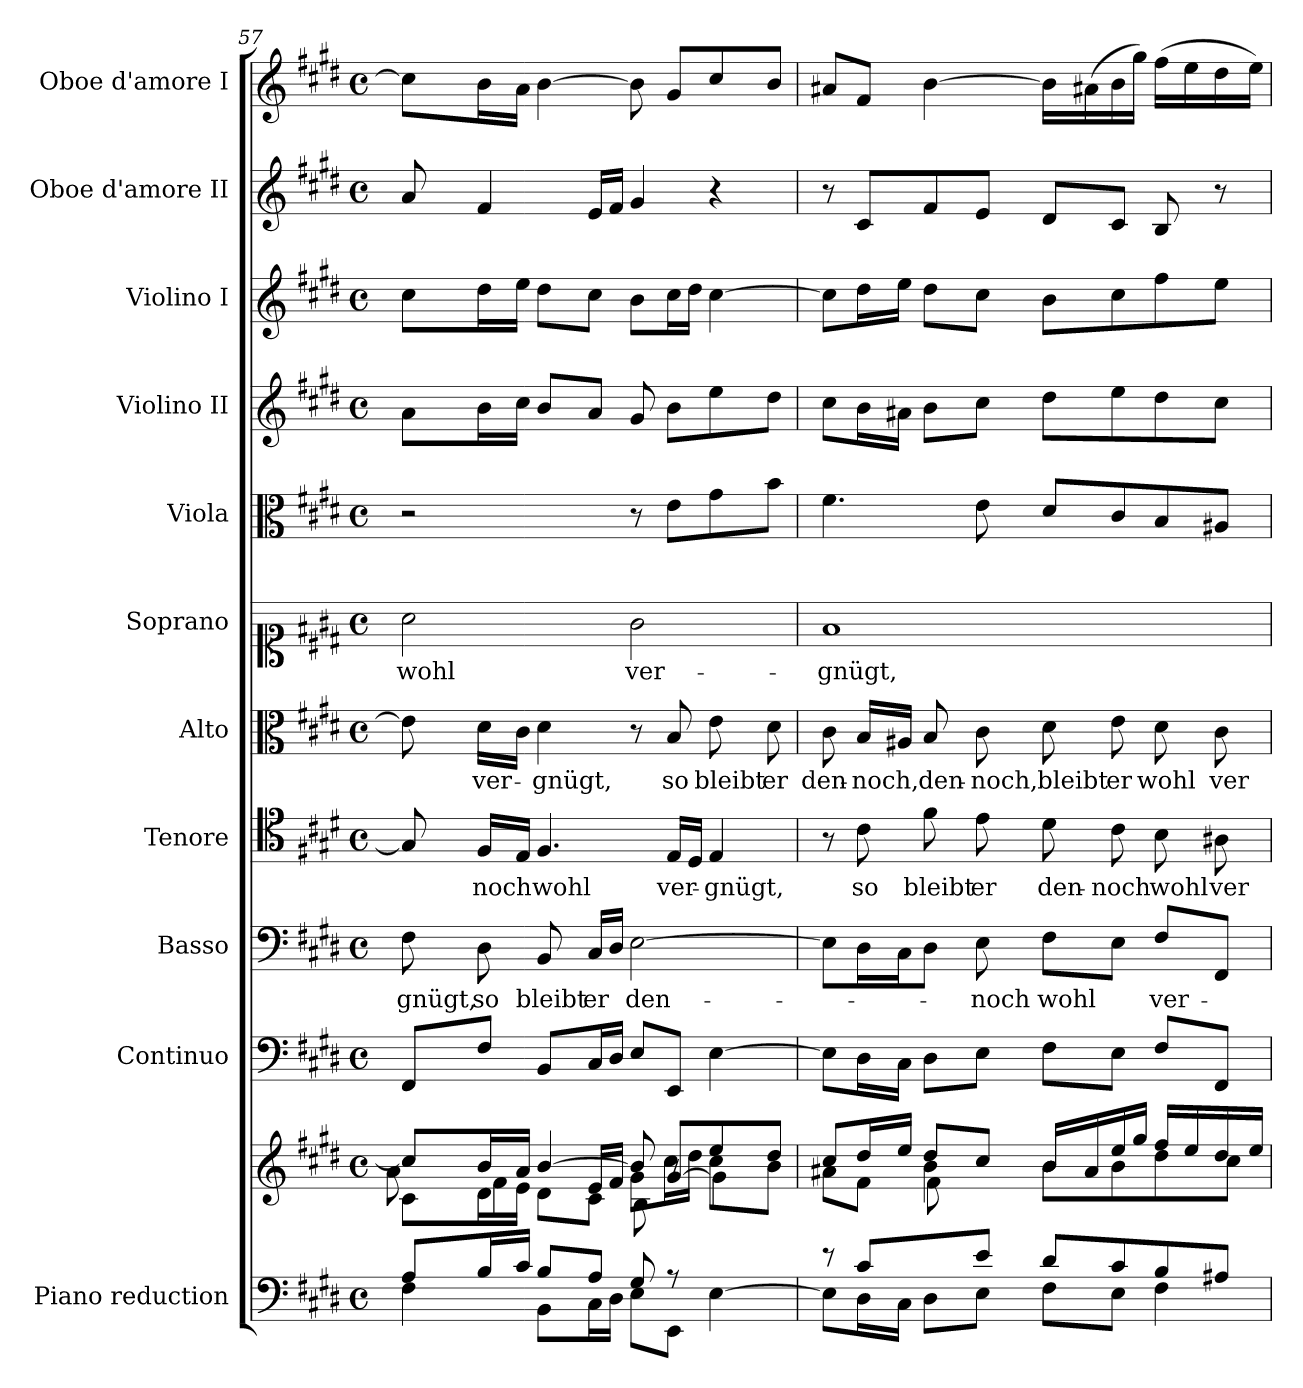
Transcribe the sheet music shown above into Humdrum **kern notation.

**kern	**kern	**kern	**kern	**text	**kern	**text	**kern	**text	**kern	**text	**kern	**kern	**kern	**kern	**kern
*part11	*part11	*part10	*part9	*part9	*part8	*part8	*part7	*part7	*part6	*part6	*part5	*part4	*part3	*part2	*part1
*staff12	*staff11	*staff10	*staff9	*staff9	*staff8	*staff8	*staff7	*staff7	*staff6	*staff6	*staff5	*staff4	*staff3	*staff2	*staff1
*I"Piano reduction	*	*I"Continuo	*I"Basso	*	*I"Tenore	*	*I"Alto	*	*I"Soprano	*	*I"Viola	*I"Violino II	*I"Violino I	*I"Oboe d'amore II	*I"Oboe d'amore I
*I'Pno	*	*	*	*	*	*	*	*	*	*	*I'Vla	*I'Vln	*I'Vln	*I'Ob	*I'Ob
!!LO:PB:g=z
*clefF4	*clefG2	*clefF4	*clefF4	*	*clefC4	*	*clefC3	*	*clefC1	*	*clefC3	*clefG2	*clefG2	*clefG2	*clefG2
*k[f#c#g#d#]	*k[f#c#g#d#]	*k[f#c#g#d#]	*k[f#c#g#d#]	*	*k[f#c#g#d#]	*	*k[f#c#g#d#]	*	*k[f#c#g#d#]	*	*k[f#c#g#d#]	*k[f#c#g#d#]	*k[f#c#g#d#]	*k[f#c#g#d#]	*k[f#c#g#d#]
*M4/4	*M4/4	*M4/4	*M4/4	*	*M4/4	*	*M4/4	*	*M4/4	*	*M4/4	*M4/4	*M4/4	*M4/4	*M4/4
*met(c)	*met(c)	*met(c)	*met(c)	*	*met(c)	*	*met(c)	*	*met(c)	*	*met(c)	*met(c)	*met(c)	*met(c)	*met(c)
=57	=57	=57	=57	=57	=57	=57	=57	=57	=57	=57	=57	=57	=57	=57	=57
*^	*^	*	*	*	*	*	*	*	*	*	*	*	*	*	*
*	*	*	*^	*	*	*	*	*	*	*	*	*	*	*	*	*	*
!	!	!	!	!	!	!	!LO:LY:b	!	!	!	!	!	!LO:LY:b	!	!	!	!	!
8A/L	4F#\	8cc#/L]	8c#\L	8a\	8FF#/L	8F#\	-gnügt,	8G#/]	.	8e\]	.	2a\	wohl	2r	8a\L	8cc#\L	8a/	8cc#\L]
!	!	!	!	!	!	!	!LO:LY:b	!	!LO:LY:b	!	!LO:LY:b	!	!	!	!	!	!	!
16B/L	.	16b/L	16d#\L	4f#\	8F#/J	8D#\	so	16F#/LL	-noch	16d#\LL	ver-	.	.	.	16b\L	16dd#\L	4f#/	16b\L
16c#/JJ	.	16a/JJ	16e\JJ	.	.	.	.	16E/JJ	.	16c#\JJ	.	.	.	.	16cc#\JJ	16ee\JJ	.	16a\JJ
!	!	!	!	!	!	!	!LO:LY:b	!	!LO:LY:b	!	!LO:LY:b	!	!	!	!	!	!	!
8B/L	8BB\L	[4b/	8d#\L	.	8BB/L	8BB/	bleibt	4.F#/	wohl	4d#\	-gnügt,	.	.	.	8b/L	8dd#\L	.	[4b\
!	!	!	!	!	!	!	!LO:LY:b	!	!	!	!	!	!	!	!	!	!	!
8A/J	16C#\L	.	8c#\J	16e/LL	16C#/L	16C#/LL	er	.	.	.	.	.	.	.	8a/J	8cc#\J	16e/LL	.
.	16D#\JJ	.	.	16f#/JJ	16D#/JJ	16D#/JJ	.	.	.	.	.	.	.	.	.	.	16f#/JJ	.
!	!	!	!	!	!	!	!LO:LY:b	!	!	!	!	!	!LO:LY:b	!	!	!	!	!
8G#/	8E\L	8b/]	8g#\L	8B\	8E/L	[2E\	den-	.	.	8r	.	2g#\	ver-	8r	8g#/	8b\L	4g#/	8b\]
!	!	!	!	!	!	!	!	!	!LO:LY:b	!	!LO:LY:b	!	!	!	!	!	!	!
8r	8EE\J	[8g#/L	16cc#\L	8r	8EE/J	.	.	16E/LL	ver-	8B/	so	.	.	8e\L	8b\L	16cc#\L	.	8g#/L
.	.	.	16dd#\JJ	.	.	.	.	16D#/JJ	.	.	.	.	.	.	.	16dd#\JJ	.	.
!	!	!	!	!	!	!	!	!	!LO:LY:b	!	!LO:LY:b	!	!	!	!	!	!	!
4ryy	[4E\	8ee/	8cc#\L	4g#\]	[4E\	.	.	4E/	-gnügt,	8e\	bleibt	.	.	8g#\	8ee\	[4cc#\	4r	8cc#/
!	!	!	!	!	!	!	!	!	!	!	!LO:LY:b	!	!	!	!	!	!	!
.	.	8dd#/J	8b\J	.	.	.	.	.	.	8d#\	er	.	.	8b\J	8dd#\J	.	.	8b/J
=58	=58	=58	=58	=58	=58	=58	=58	=58	=58	=58	=58	=58	=58	=58	=58	=58	=58	=58
!	!	!	!	!	!	!	!	!	!	!	!LO:LY:b	!	!LO:LY:b	!	!	!	!	!
8r	8E\L]	8cc#/L	8a#X\L	4ryy	8E\L]	8E\L]	.	8r	.	8c#\	den-	1f#	-gnügt,	4.f#\	8cc#\L	8cc#\L]	8r	8a#X/L
!	!	!	!	!	!	!	!	!	!LO:LY:b	!	!LO:LY:b	!	!	!	!	!	!	!
8c#/L	16D#\L	16dd#/L	8f#\J	.	16D#\L	16D#\L	.	8c#\	so	16B/LL	-noch,	.	.	.	16b\L	16dd#\L	8c#/L	8f#/J
.	16C#\JJ	16ee/JJ	.	.	16C#\JJ	16C#\J	.	.	.	16A#X/JJ	.	.	.	.	16a#X\JJ	16ee\JJ	.	.
!	!	!	!	!	!	!	!	!	!LO:LY:b	!	!LO:LY:b	!	!	!	!	!	!	!
8ryy	8D#\L	8dd#/L	4b\	8f#\	8D#\L	8D#\J	.	8f#\	bleibt	8B/	den-	.	.	.	8b\L	8dd#\L	8f#/	[4b\
!	!	!	!	!	!	!	!LO:LY:b	!	!LO:LY:b	!	!LO:LY:b	!	!	!	!	!	!	!
8e/J	8E\J	8cc#/J	.	2ryy	8E\J	8E\	-noch	8e\	er	8c#\	-noch,	.	.	8e\	8cc#\J	8cc#\J	8e/J	.
!	!	!	!	!	!	!	!LO:LY:b	!	!LO:LY:b	!	!LO:LY:b	!	!	!	!	!	!	!
8d#/L	8F#\L	16b/LL	8b\L	.	8F#\L	8F#\L	wohl	8d#\	den-	8d#\	bleibt	.	.	8d#/L	8dd#\L	8b\L	8d#/L	16b\LL]
.	.	16a#/	.	.	.	.	.	.	.	.	.	.	.	.	.	.	.	(16a#X\
!	!	!	!	!	!	!	!	!	!LO:LY:b	!	!LO:LY:b	!	!	!	!	!	!	!
8c#/	8E\J	16ee/	8b\	.	8E\J	8E\J	.	8c#\	-noch	8e\	er	.	.	8c#/	8ee\	8cc#\	8c#/J	16b\
.	.	16gg#/JJ	.	.	.	.	.	.	.	.	.	.	.	.	.	.	.	16gg#\JJ)
!	!	!	!	!	!	!	!LO:LY:b	!	!LO:LY:b	!	!LO:LY:b	!	!	!	!	!	!	!
8B/	4F#\	16ff#/LL	8dd#\	.	8F#/L	8F#/L	ver-	8B\	wohl	8d#\	wohl	.	.	8B/	8dd#\	8ff#\	8B/	(16ff#\LL
.	.	16ee/	.	.	.	.	.	.	.	.	.	.	.	.	.	.	.	16ee\
!	!	!	!	!	!	!	!	!	!LO:LY:b	!	!LO:LY:b	!	!	!	!	!	!	!
8A#X/J	.	16dd#/	8cc#\J	8ryy	8FF#/J	8FF#/J	.	8A#X\	ver-	8c#\	ver-	.	.	8A#X/J	8cc#\J	8ee\J	8r	16dd#\
.	.	16ee/JJ	.	.	.	.	.	.	.	.	.	.	.	.	.	.	.	16ee\JJ)
*v	*v	*	*	*	*	*	*	*	*	*	*	*	*	*	*	*	*	*
*	*v	*v	*v	*	*	*	*	*	*	*	*	*	*	*	*	*	*
=	=	=	=	=	=	=	=	=	=	=	=	=	=	=	=
*-	*-	*-	*-	*-	*-	*-	*-	*-	*-	*-	*-	*-	*-	*-	*-
